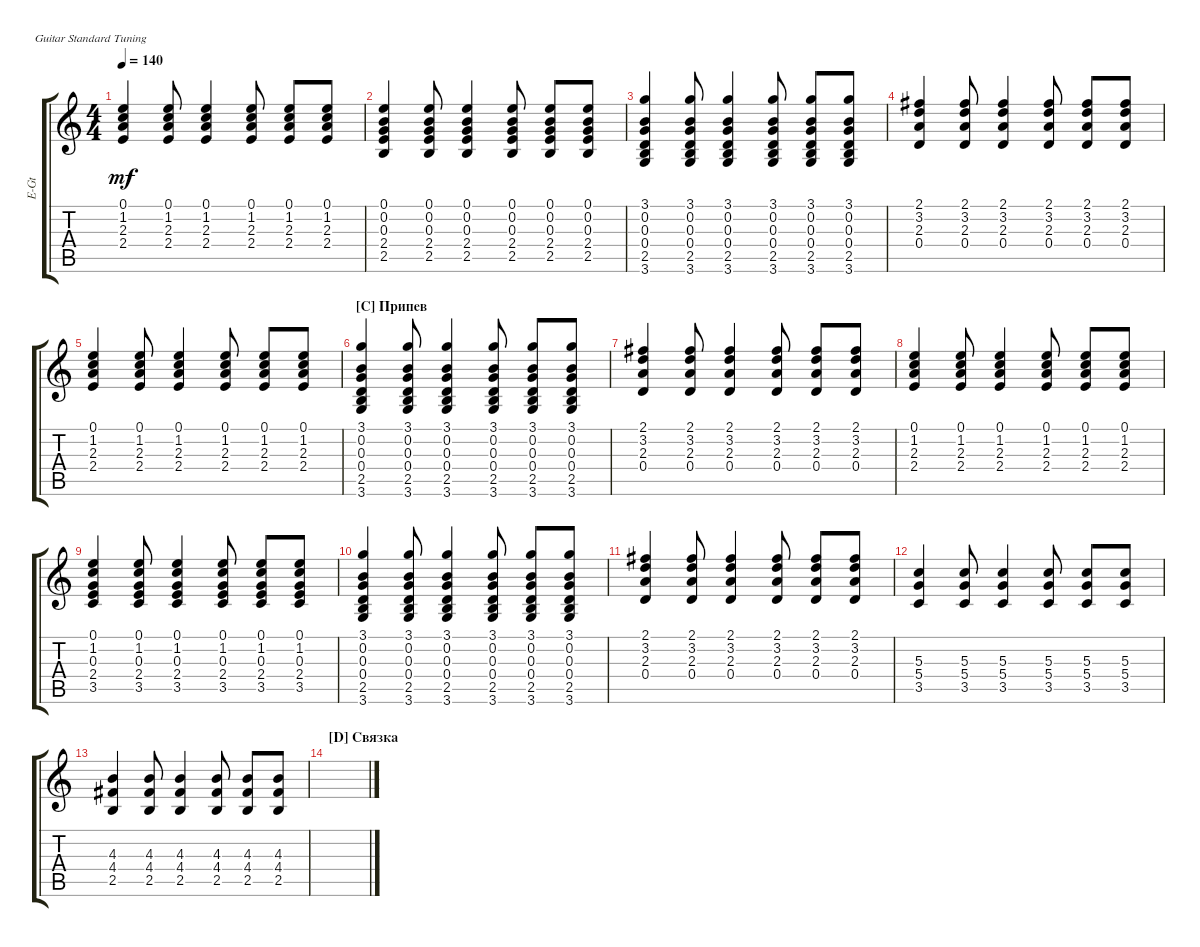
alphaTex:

\track ("Electric Guitar" "E-Gt") {instrument electricguitarclean}
\staff {score tabs}
\tuning (E4 B3 G3 D3 A2 E2)
\ts (4 4)
\tempo 140
\clef g2
\scale
0.333333
\ks c
(2.3 1.2 0.1 2.4).4{dy mf} (2.3 1.2 0.1 2.4).8 (2.3 1.2 0.1 2.4).4 (2.3 1.2 0.1 2.4).8 (2.3 1.2 0.1 2.4).8 (2.3 1.2 0.1 2.4).8 |
\scale
0.333333 (2.5 2.4 0.3 0.2 0.1).4 (2.5 2.4 0.3 0.2 0.1).8 (2.5 2.4 0.3 0.2 0.1).4 (2.5 2.4 0.3 0.2 0.1).8 (2.5 2.4 0.3 0.2 0.1).8 (2.5 2.4 0.3 0.2 0.1).8 |
\scale
0.333333 (2.5 0.4 0.3 0.2 3.1 3.6).4 (2.5 0.4 0.3 0.2 3.1 3.6).8 (2.5 0.4 0.3 0.2 3.1 3.6).4 (2.5 0.4 0.3 0.2 3.1 3.6).8 (2.5 0.4 0.3 0.2 3.1 3.6).8 (2.5 0.4 0.3 0.2 3.1 3.6).8 |
\scale
0.333333 (2.3 3.2 2.1 0.4).4 (2.3 3.2 2.1 0.4).8 (2.3 3.2 2.1 0.4).4 (2.3 3.2 2.1 0.4).8 (2.3 3.2 2.1 0.4).8 (2.3 3.2 2.1 0.4).8 |
\scale
0.333333 (2.3 1.2 0.1 2.4).4 (2.3 1.2 0.1 2.4).8 (2.3 1.2 0.1 2.4).4 (2.3 1.2 0.1 2.4).8 (2.3 1.2 0.1 2.4).8 (2.3 1.2 0.1 2.4).8 |
\section ("C" "Припев")
\scale
0.333333 (2.5 0.4 0.3 0.2 3.1 3.6).4 (2.5 0.4 0.3 0.2 3.1 3.6).8 (2.5 0.4 0.3 0.2 3.1 3.6).4 (2.5 0.4 0.3 0.2 3.1 3.6).8 (2.5 0.4 0.3 0.2 3.1 3.6).8 (2.5 0.4 0.3 0.2 3.1 3.6).8 |
\scale
0.333333 (2.3 3.2 2.1 0.4).4 (2.3 3.2 2.1 0.4).8 (2.3 3.2 2.1 0.4).4 (2.3 3.2 2.1 0.4).8 (2.3 3.2 2.1 0.4).8 (2.3 3.2 2.1 0.4).8 |
\scale
0.333333 (2.3 1.2 0.1 2.4).4 (2.3 1.2 0.1 2.4).8 (2.3 1.2 0.1 2.4).4 (2.3 1.2 0.1 2.4).8 (2.3 1.2 0.1 2.4).8 (2.3 1.2 0.1 2.4).8 |
\scale
0.333333 (0.3 1.2 0.1 2.4 3.5).4 (0.3 1.2 0.1 2.4 3.5).8 (0.3 1.2 0.1 2.4 3.5).4 (0.3 1.2 0.1 2.4 3.5).8 (0.3 1.2 0.1 2.4 3.5).8 (0.3 1.2 0.1 2.4 3.5).8 |
\scale
0.333333 (2.5 0.4 0.3 0.2 3.1 3.6).4 (2.5 0.4 0.3 0.2 3.1 3.6).8 (2.5 0.4 0.3 0.2 3.1 3.6).4 (2.5 0.4 0.3 0.2 3.1 3.6).8 (2.5 0.4 0.3 0.2 3.1 3.6).8 (2.5 0.4 0.3 0.2 3.1 3.6).8 |
\scale
0.333333 (2.3 3.2 2.1 0.4).4 (2.3 3.2 2.1 0.4).8 (2.3 3.2 2.1 0.4).4 (2.3 3.2 2.1 0.4).8 (2.3 3.2 2.1 0.4).8 (2.3 3.2 2.1 0.4).8 |
\scale
0.333333 (5.3 5.4 3.5).4 (5.3 5.4 3.5).8 (5.3 5.4 3.5).4 (5.3 5.4 3.5).8 (5.3 5.4 3.5).8 (5.3 5.4 3.5).8 |
\scale
0.333333 (4.3 4.4 2.5).4 (4.3 4.4 2.5).8 (4.3 4.4 2.5).4 (4.3 4.4 2.5).8 (4.3 4.4 2.5).8 (4.3 4.4 2.5).8 |
\section ("D" "Связка")
\scale
0.333333 |
\scale
0.333333 |
\scale
0.333333
